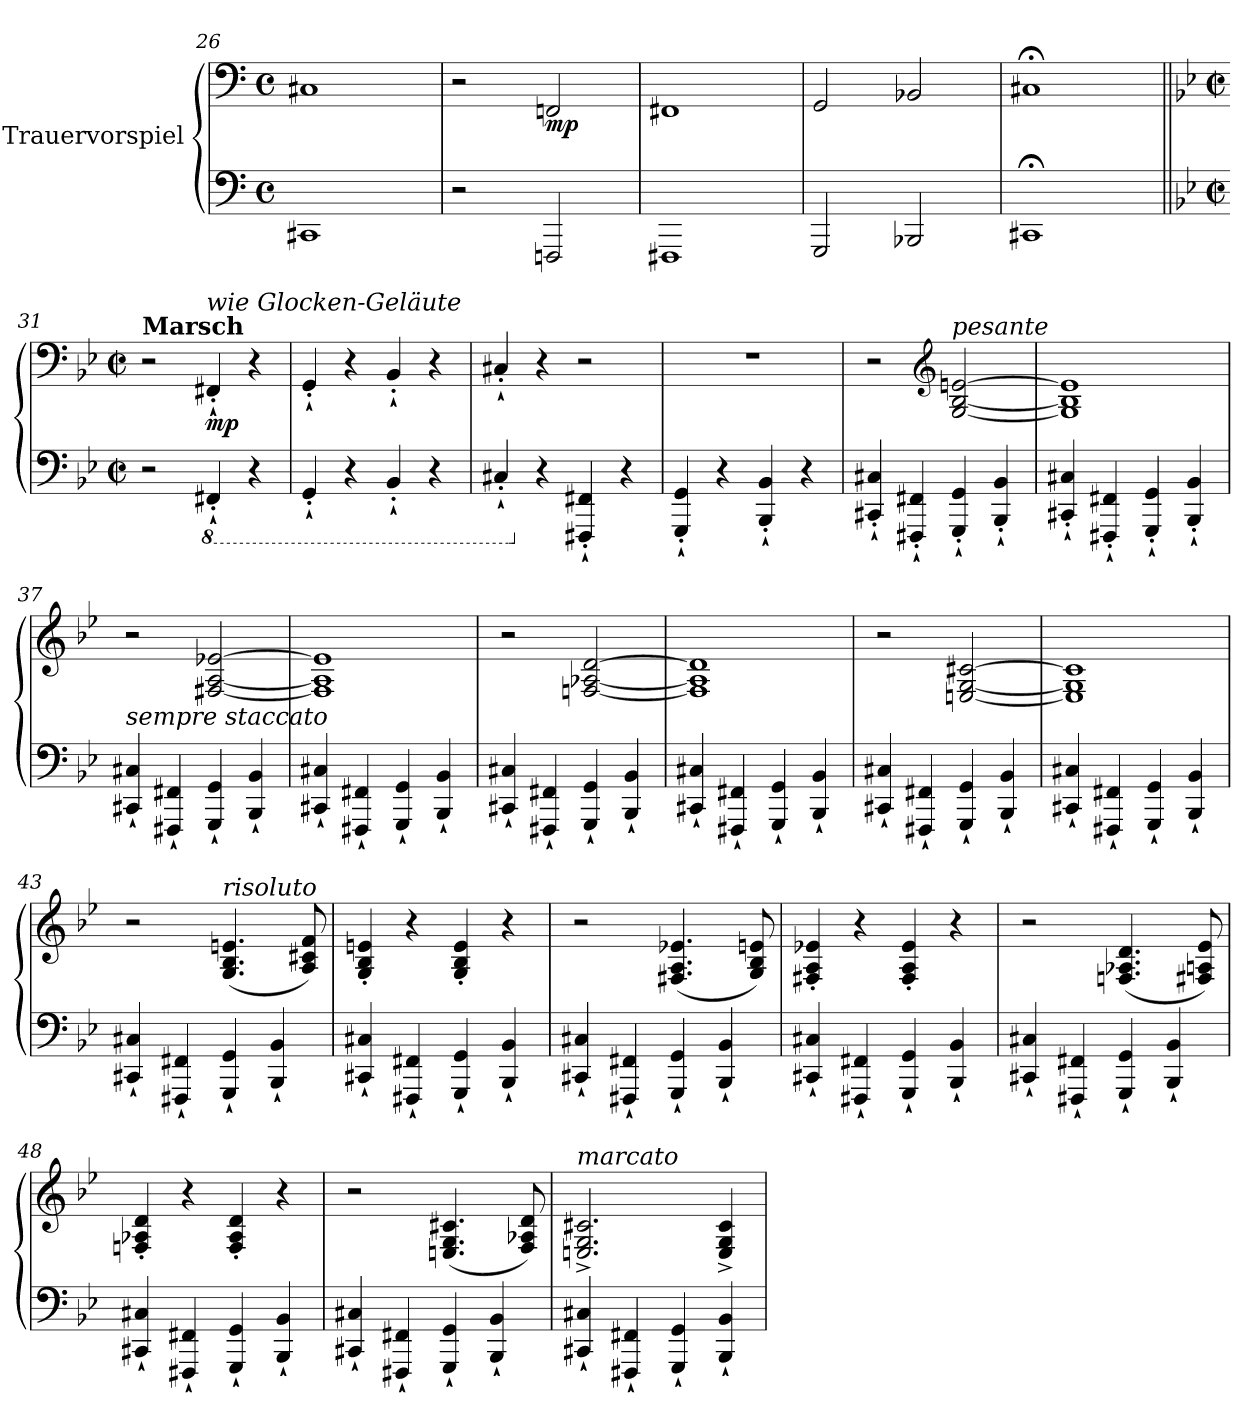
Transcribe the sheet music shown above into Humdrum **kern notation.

**kern	**kern	**dynam
*part1	*part1	*part1
*staff2	*staff1	*staff1/2
*I"Trauervorspiel	*	*
*clefF4	*clefF4	*
*k[]	*k[]	*
*M4/4	*M4/4	*
*met(c)	*met(c)	*
=26	=26	=26
1CC#X	1C#X	.
=27	=27	=27
2r	2r	.
!	!	!LO:DY:b
2FFFn/	2FFn/	mp
=28	=28	=28
1FFF#X	1FF#X	.
=29	=29	=29
2GGG/	2GG/	.
2BBB-X/	2BB-X/	.
=30	=30	=30
1CC#X;<	1C#X;<	.
!!LO:LB:g=z
=31||	=31||	=31||
*k[b-e-]	*k[b-e-]	*
*M2/2	*M2/2	*
*met(c|)	*met(c|)	*
!	!LO:TX:a:B:t=Marsch	!
2r	2r	.
*8ba	*	*
!	!LO:TX:a:i:t=wie Glocken-Geläute	!
!	!	!LO:DY:b
4FFF#X'`/	4FF#X'`/	mp
4r	4r	.
=32	=32	=32
4GGG'`/	4GG'`/	.
4r	4r	.
4BBB-'`/	4BB-'`/	.
4r	4r	.
=33	=33	=33
4CC#X'`/	4C#X'`/	.
*X8ba	*	*
4r	4r	.
4FFF#X/'` 4FF#X/'`	2r	.
4r	.	.
=34	=34	=34
4GGG/'` 4GG/'`	1r	.
4r	.	.
4BBB-/'` 4BB-/'`	.	.
4r	.	.
=35	=35	=35
4CC#X/'` 4C#X/'`	2r	.
4FFF#X/'` 4FF#X/'`	.	.
*	*clefG2	*
!	!LO:TX:a:i:t=pesante	!
4GGG/'` 4GG/'`	[2G/ [2B-/ [2en/	.
4BBB-/'` 4BB-/'`	.	.
!!LO:LB:g=z
=36	=36	=36
4CC#X/'` 4C#X/'`	1G] 1B-] 1e]	.
4FFF#X/'` 4FF#X/'`	.	.
4GGG/'` 4GG/'`	.	.
4BBB-/'` 4BB-/'`	.	.
=37	=37	=37
!LO:TX:a:i:t=sempre staccato	!	!
4CC#X/` 4C#X/`	2r	.
4FFF#X/` 4FF#X/`	.	.
4GGG/` 4GG/`	[2F#X/ [2A/ [2e-X/	.
4BBB-/` 4BB-/`	.	.
=38	=38	=38
4CC#X/` 4C#X/`	1F#] 1A] 1e-]	.
4FFF#X/` 4FF#X/`	.	.
4GGG/` 4GG/`	.	.
4BBB-/` 4BB-/`	.	.
=39	=39	=39
4CC#X/` 4C#X/`	2r	.
4FFF#X/` 4FF#X/`	.	.
4GGG/` 4GG/`	[2Fn/ [2A-X/ [2d/	.
4BBB-/` 4BB-/`	.	.
=40	=40	=40
4CC#X/` 4C#X/`	1F] 1A-] 1d]	.
4FFF#X/` 4FF#X/`	.	.
4GGG/` 4GG/`	.	.
4BBB-/` 4BB-/`	.	.
!!LO:LB:g=z
=41	=41	=41
4CC#X/` 4C#X/`	2r	.
4FFF#X/` 4FF#X/`	.	.
4GGG/` 4GG/`	[2En/ [2G/ [2c#X/	.
4BBB-/` 4BB-/`	.	.
=42	=42	=42
4CC#X/` 4C#X/`	1E] 1G] 1c#]	.
4FFF#X/` 4FF#X/`	.	.
4GGG/` 4GG/`	.	.
4BBB-/` 4BB-/`	.	.
=43	=43	=43
4CC#X/` 4C#X/`	2r	.
4FFF#X/` 4FF#X/`	.	.
!	!LO:TX:a:i:t=risoluto	!
4GGG/` 4GG/`	(<4.G/ 4.B-/ 4.en/	.
4BBB-/` 4BB-/`	.	.
.	8A/ 8c#X/ 8f/)	.
=44	=44	=44
4CC#X/` 4C#X/`	4G/' 4B-/' 4en/'	.
4FFF#X/` 4FF#X/`	4r	.
4GGG/` 4GG/`	4G/' 4B-/' 4e/'	.
4BBB-/` 4BB-/`	4r	.
=45	=45	=45
4CC#X/` 4C#X/`	2r	.
4FFF#X/` 4FF#X/`	.	.
4GGG/` 4GG/`	(<4.F#X/ 4.A/ 4.e-X/	.
4BBB-/` 4BB-/`	.	.
.	8G/ 8B-/ 8en/)	.
!!LO:LB:g=z
=46	=46	=46
4CC#X/` 4C#X/`	4F#X/' 4A/' 4e-X/'	.
4FFF#X/` 4FF#X/`	4r	.
4GGG/` 4GG/`	4F#/' 4A/' 4e-/'	.
4BBB-/` 4BB-/`	4r	.
=47	=47	=47
4CC#X/` 4C#X/`	2r	.
4FFF#X/` 4FF#X/`	.	.
4GGG/` 4GG/`	(<4.Fn/ 4.A-X/ 4.d/	.
4BBB-/` 4BB-/`	.	.
.	8F#X/ 8An/ 8e-/)	.
=48	=48	=48
4CC#X/` 4C#X/`	4Fn/' 4A-X/' 4d/'	.
4FFF#X/` 4FF#X/`	4r	.
4GGG/` 4GG/`	4F/' 4A-/' 4d/'	.
4BBB-/` 4BB-/`	4r	.
=49	=49	=49
4CC#X/` 4C#X/`	2r	.
4FFF#X/` 4FF#X/`	.	.
4GGG/` 4GG/`	(<4.En/ 4.G/ 4.c#X/	.
4BBB-/` 4BB-/`	.	.
.	8F/ 8A-X/ 8d/)	.
=50	=50	=50
!	!LO:TX:a:i:t=marcato	!
4CC#X/` 4C#X/`	2.En/^ 2.G/^ 2.c#X/^	.
4FFF#X/` 4FF#X/`	.	.
4GGG/` 4GG/`	.	.
4BBB-/` 4BB-/`	4E/^ 4G/^ 4c#/^	.
=	=	=
*-	*-	*-
